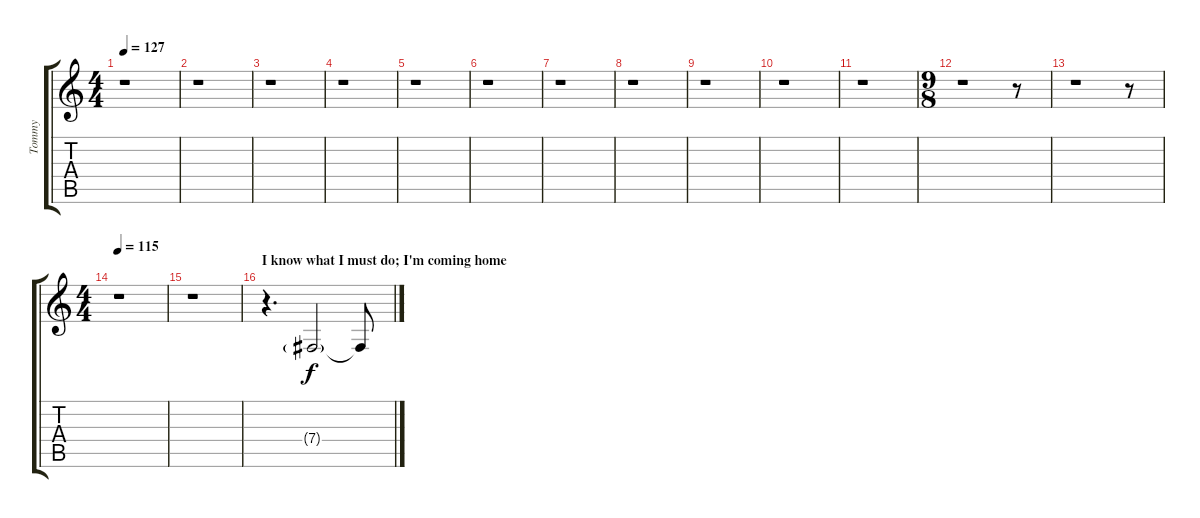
\track ("Tommy" "Tommy") {instrument harpsichord}
\staff {score tabs}
\tuning (Db4 Ab3 E3 B2 Gb2 B1) {hide}
\ts (4 4)
\tempo 127
\clef g2
\ks c
r.1{dy f} |
r.1 |
r.1 |
r.1 |
r.1 |
r.1 |
r.1 |
r.1 |
r.1 |
r.1 |
r.1 |
\ts (9 8)
r.1 r.8 |
r.1 r.8 |
\ts (4 4)
\tempo 115
r.1 |
r.1 |
\section ("" "I know what I must do; I'm coming home")
r.4{d} 7.4{g}.2 7.4{t}.8
